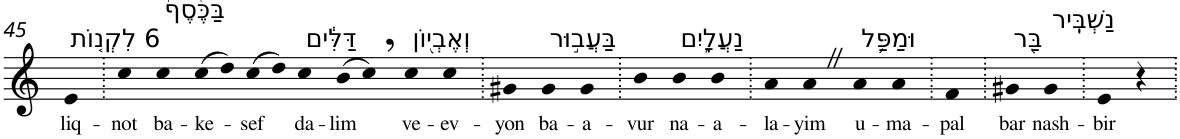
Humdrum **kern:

**kern	**text
*part1	*part1
*staff1	*staff1
*I"Piano	*
*I'Pno	*
!!LO:PB:g=z
*clefG2	*
*k[]	*
=45	=45
!LO:TX:a:t=6 לִקְנ֤וֹת	!
!	!LO:LY:b
4e	liq-
=46.	=46.
!	!LO:LY:b
4cc	-not
!LO:TX:a:t=בַּכֶּ֙סֶף֙	!
!	!LO:LY:b
4cc	ba-
!	!LO:LY:b
(>8cc	-ke-
8dd)	.
!	!LO:LY:b
(>8cc	-sef
8dd)	.
!LO:TX:a:t=דַּלִּ֔ים	!
!	!LO:LY:b
4cc	da-
!	!LO:LY:b
(>8b	-lim
8cc,)	.
!LO:TX:a:t=וְאֶבְי֖וֹן	!
!	!LO:LY:b
4cc	ve-
!	!LO:LY:b
4cc	-ev-
=47.	=47.
!	!LO:LY:b
4g#X	-yon
!LO:TX:a:t=בַּעֲב֣וּר	!
!	!LO:LY:b
4g#	ba-
!	!LO:LY:b
4g#	-a-
=48.	=48.
!	!LO:LY:b
4b	-vur
!LO:TX:a:t=נַעֲלָ֑יִם	!
!	!LO:LY:b
4b	na-
!	!LO:LY:b
4b	-a-
=49.	=49.
!	!LO:LY:b
4a	-la-
!	!LO:LY:b
4aZ	-yim
!LO:TX:a:t=וּמַפַּ֥ל	!
!	!LO:LY:b
4a	u-
!	!LO:LY:b
4a	-ma-
=50.	=50.
!	!LO:LY:b
4f	-pal
=51.	=51.
!LO:TX:a:t=בַּ֖ר	!
!	!LO:LY:b
4g#X	bar
!LO:TX:a:t=נַשְׁבִּֽיר	!
!	!LO:LY:b
4g#	nash-
=52.	=52.
!	!LO:LY:b
4e	-bir
4r	.
=.	=.
*-	*-
